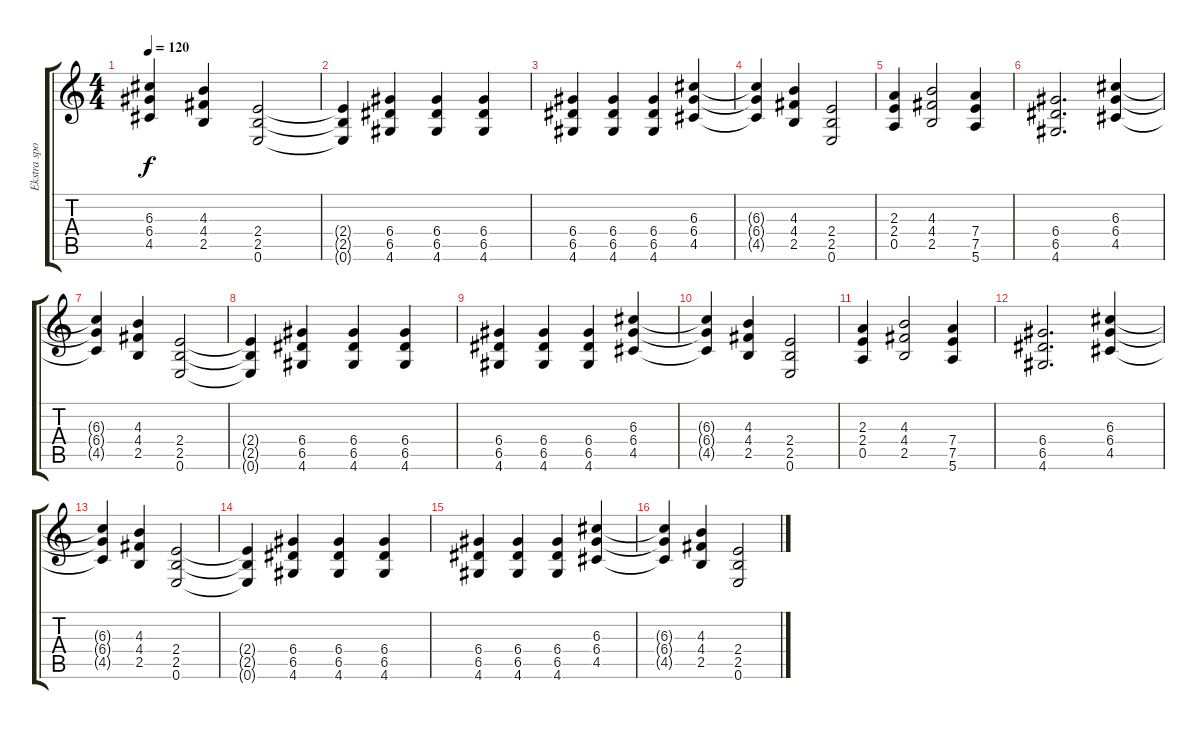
\track ("Ekstra spor for lydbildet" "Ekstra spo") {instrument distortionguitar}
\staff {score tabs}
\tuning (E4 B3 G3 D3 A2 E2) {hide}
\ts (4 4)
\tempo 120
\clef g2
\ks c
(6.3{t} 6.4{t} 4.5{t}).4{dy f} (4.3 4.4 2.5).4 (2.4 2.5 0.6).2 |
(2.4{t} 2.5{t} 0.6{t}).4 (6.4 6.5 4.6).4 (6.4 6.5 4.6).4 (6.4 6.5 4.6).4 |
(6.4 6.5 4.6).4 (6.4 6.5 4.6).4 (6.4 6.5 4.6).4 (6.3 6.4 4.5).4 |
(6.3{t} 6.4{t} 4.5{t}).4 (4.3 4.4 2.5).4 (2.4 2.5 0.6).2 |
(2.3 2.4 0.5).4 (4.3 4.4 2.5).2 (7.4 7.5 5.6).4 |
(6.4 6.5 4.6).2{d} (6.3 6.4 4.5).4 |
(6.3{t} 6.4{t} 4.5{t}).4 (4.3 4.4 2.5).4 (2.4 2.5 0.6).2 |
(2.4{t} 2.5{t} 0.6{t}).4 (6.4 6.5 4.6).4 (6.4 6.5 4.6).4 (6.4 6.5 4.6).4 |
(6.4 6.5 4.6).4 (6.4 6.5 4.6).4 (6.4 6.5 4.6).4 (6.3 6.4 4.5).4{volume 16} |
(6.3{t} 6.4{t} 4.5{t}).4 (4.3 4.4 2.5).4 (2.4 2.5 0.6).2 |
(2.3 2.4 0.5).4 (4.3 4.4 2.5).2 (7.4 7.5 5.6).4 |
(6.4 6.5 4.6).2{d} (6.3 6.4 4.5).4 |
(6.3{t} 6.4{t} 4.5{t}).4 (4.3 4.4 2.5).4 (2.4 2.5 0.6).2 |
(2.4{t} 2.5{t} 0.6{t}).4 (6.4 6.5 4.6).4 (6.4 6.5 4.6).4 (6.4 6.5 4.6).4 |
(6.4 6.5 4.6).4 (6.4 6.5 4.6).4 (6.4 6.5 4.6).4 (6.3 6.4 4.5).4 |
(6.3{t} 6.4{t} 4.5{t}).4 (4.3 4.4 2.5).4 (2.4 2.5 0.6).2
